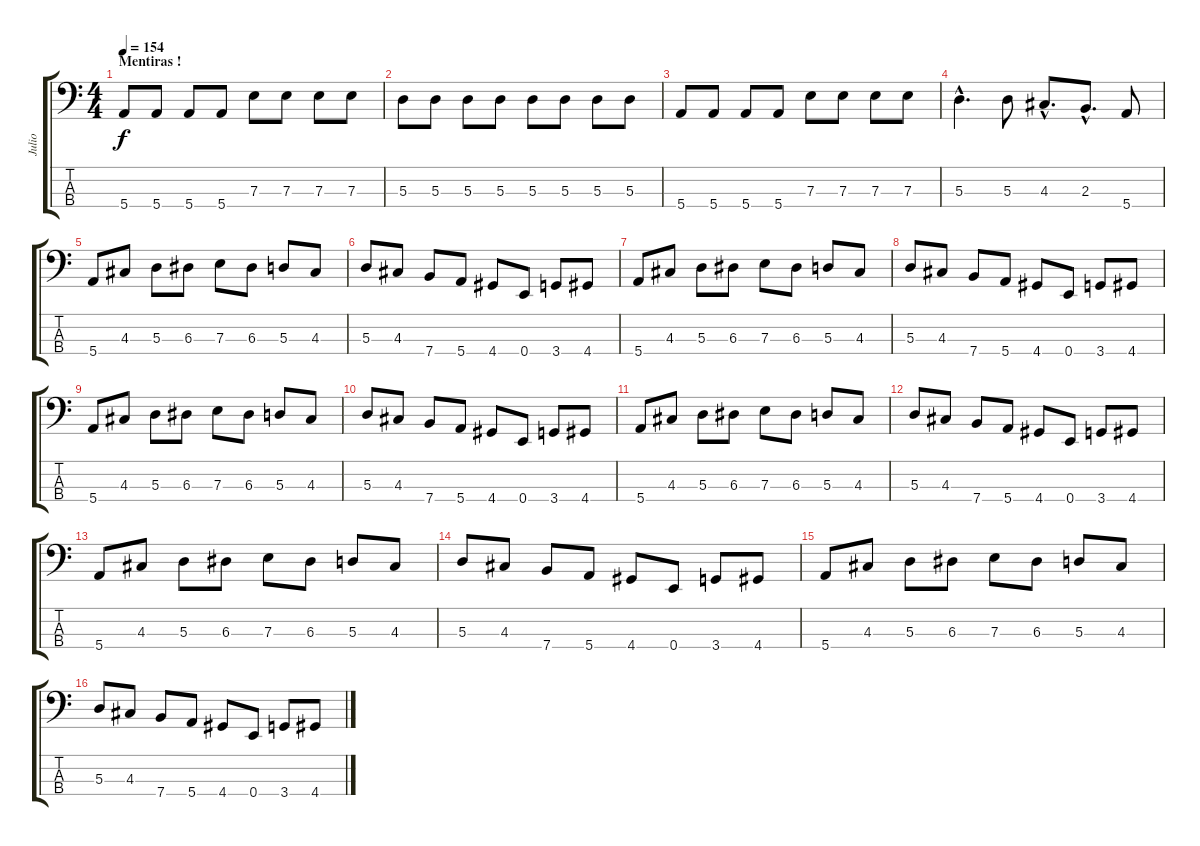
\track ("Julio" "Julio") {instrument electricbassfinger}
\staff {score tabs}
\tuning (G2 D2 A1 E1) {hide}
\ts (4 4)
\section ("" "Mentiras !")
\tempo 154
\clef f4
\ks c
5.4.8{dy f} 5.4.8 5.4.8 5.4.8 7.3.8 7.3.8 7.3.8 7.3.8 |
5.3.8 5.3.8 5.3.8 5.3.8 5.3.8 5.3.8 5.3.8 5.3.8 |
5.4.8 5.4.8 5.4.8 5.4.8 7.3.8 7.3.8 7.3.8 7.3.8 |
5.3{hac}.4{d} 5.3.8 4.3{hac}.8{d} 2.3{hac}.8{d} 5.4.8 |
5.4.8 4.3.8 5.3.8 6.3.8 7.3.8 6.3.8 5.3.8 4.3.8 |
5.3.8 4.3.8 7.4.8 5.4.8 4.4.8 0.4.8 3.4.8 4.4.8 |
5.4.8 4.3.8 5.3.8 6.3.8 7.3.8 6.3.8 5.3.8 4.3.8 |
5.3.8 4.3.8 7.4.8 5.4.8 4.4.8 0.4.8 3.4.8 4.4.8 |
5.4.8 4.3.8 5.3.8 6.3.8 7.3.8 6.3.8 5.3.8 4.3.8 |
5.3.8 4.3.8 7.4.8 5.4.8 4.4.8 0.4.8 3.4.8 4.4.8 |
5.4.8 4.3.8 5.3.8 6.3.8 7.3.8 6.3.8 5.3.8 4.3.8 |
5.3.8 4.3.8 7.4.8 5.4.8 4.4.8 0.4.8 3.4.8 4.4.8 |
5.4.8 4.3.8 5.3.8 6.3.8 7.3.8 6.3.8 5.3.8 4.3.8 |
5.3.8 4.3.8 7.4.8 5.4.8 4.4.8 0.4.8 3.4.8 4.4.8 |
5.4.8 4.3.8 5.3.8 6.3.8 7.3.8 6.3.8 5.3.8 4.3.8 |
5.3.8 4.3.8 7.4.8 5.4.8 4.4.8 0.4.8 3.4.8 4.4.8
